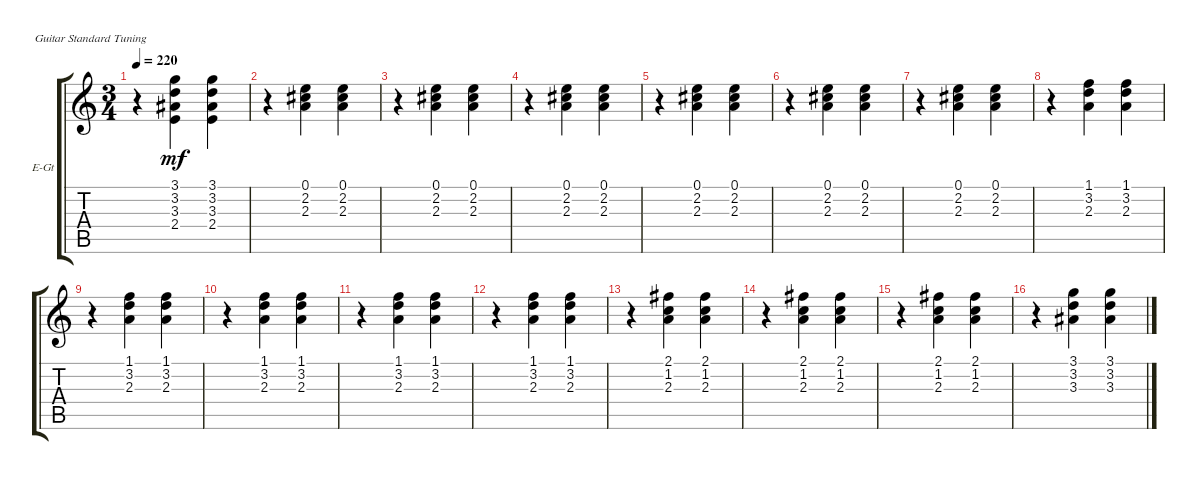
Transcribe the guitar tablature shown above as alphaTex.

\defaultSystemsLayout 4
\bracketExtendMode groupsimilarinstruments
\firstSystemTrackNameOrientation horizontal
\otherSystemsTrackNameOrientation horizontal
\track ("Electric Guitar" "E-Gt") {instrument electricguitarclean}
\staff {score tabs}
\tuning (E4 B3 G3 D3 A2 E2)
\ts (3 4)
\tempo 220
\clef g2
\ks c
r.4{dy mf} (3.3 3.2 3.1 2.4).4 (3.3 3.2 3.1 2.4).4 |
r.4 (2.3 2.2 0.1).4 (2.3 2.2 0.1).4 |
r.4 (2.3 2.2 0.1).4 (2.3 2.2 0.1).4 |
r.4 (2.3 2.2 0.1).4 (2.3 2.2 0.1).4 |
r.4 (2.3 2.2 0.1).4 (2.3 2.2 0.1).4 |
r.4 (2.3 2.2 0.1).4 (2.3 2.2 0.1).4 |
r.4 (2.3 2.2 0.1).4 (2.3 2.2 0.1).4 |
r.4 (2.3 3.2 1.1).4 (2.3 3.2 1.1).4 |
r.4 (2.3 3.2 1.1).4 (2.3 3.2 1.1).4 |
r.4 (2.3 3.2 1.1).4 (2.3 3.2 1.1).4 |
r.4 (2.3 3.2 1.1).4 (2.3 3.2 1.1).4 |
r.4 (2.3 3.2 1.1).4 (2.3 3.2 1.1).4 |
r.4 (2.3 1.2 2.1).4 (2.3 1.2 2.1).4 |
r.4 (2.3 1.2 2.1).4 (2.3 1.2 2.1).4 |
r.4 (2.3 1.2 2.1).4 (2.3 1.2 2.1).4 |
r.4 (3.3 3.2 3.1).4 (3.3 3.2 3.1).4
